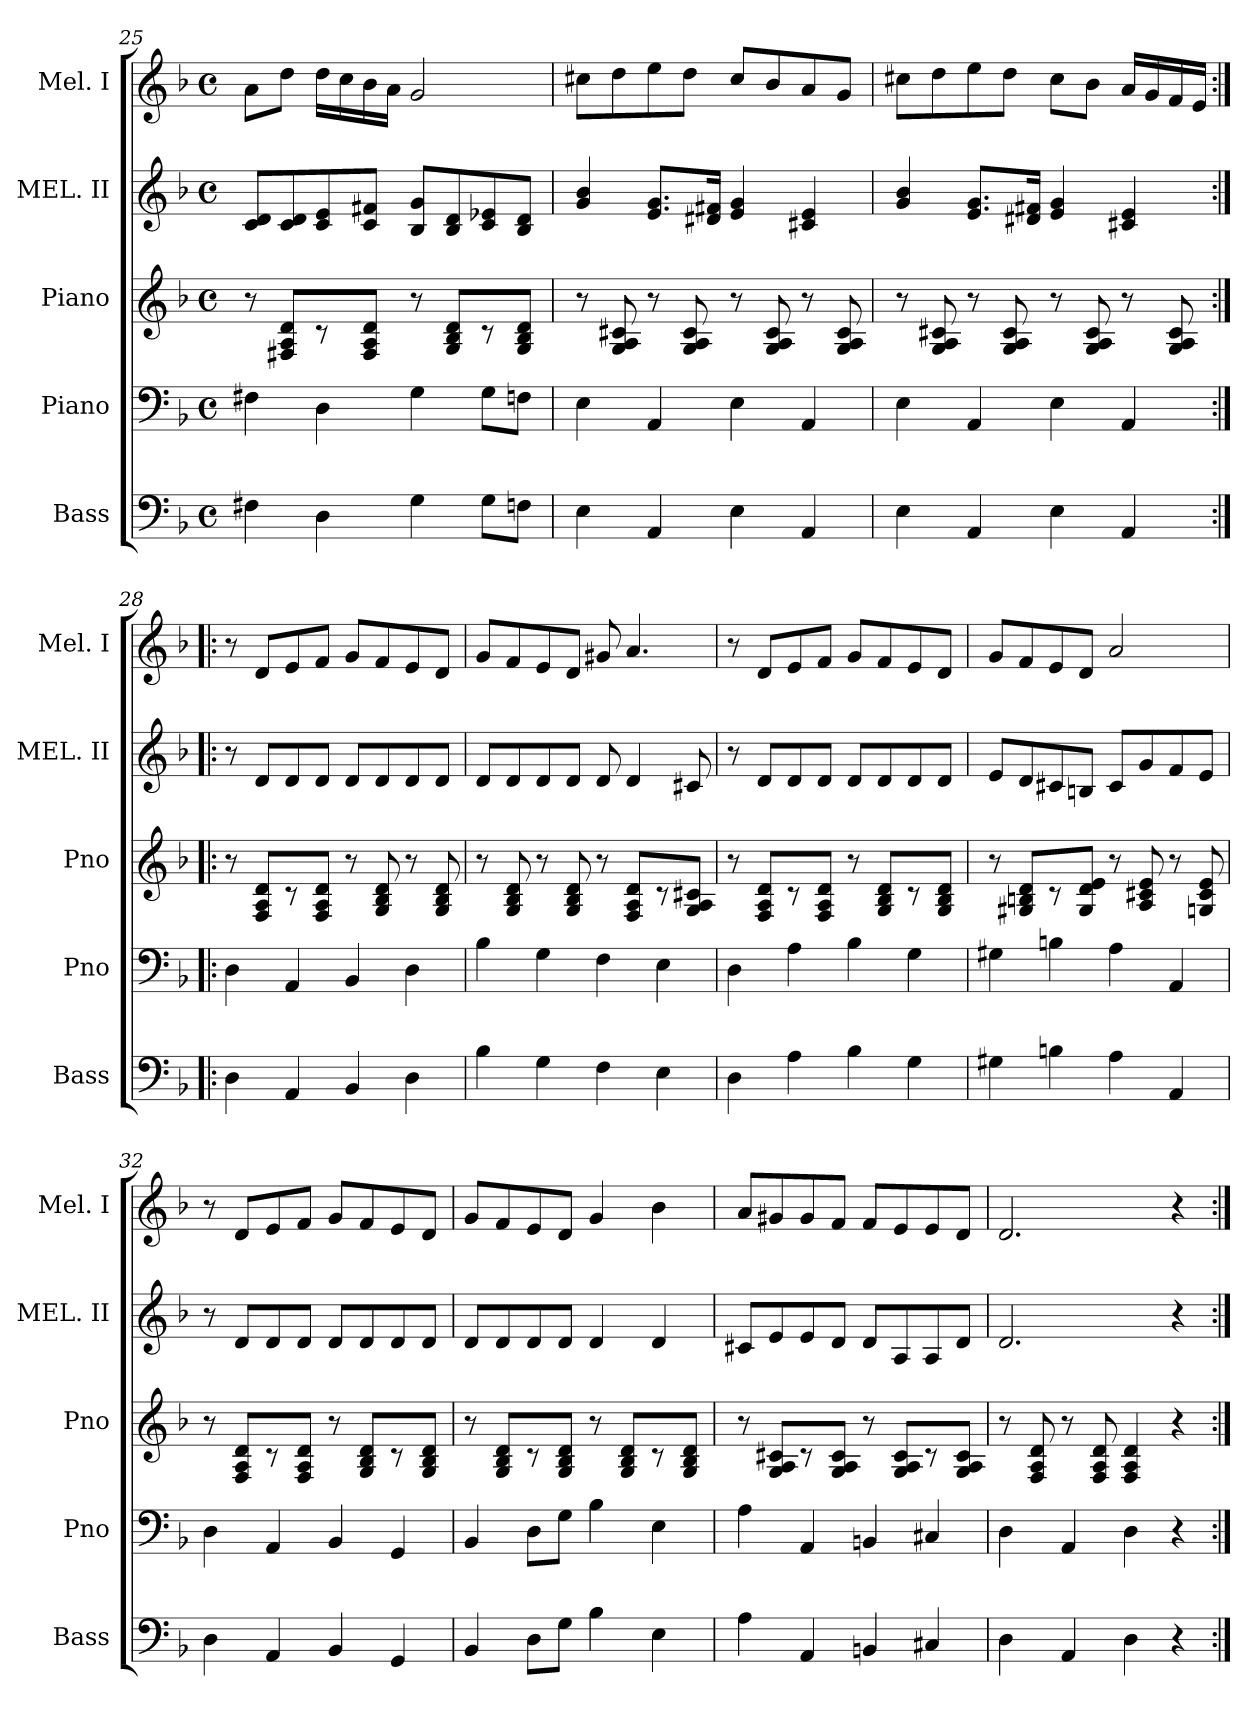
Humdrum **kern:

**kern	**kern	**kern	**kern	**kern
*part5	*part4	*part3	*part2	*part1
*staff5	*staff4	*staff3	*staff2	*staff1
*I"Bass	*I"Piano	*I"Piano	*I"MEL. II	*I"Mel. I
*I'Bass	*I'Pno	*I'Pno	*I'MEL. II	*I'Mel. I
*clefF4	*clefF4	*clefG2	*clefG2	*clefG2
*ITrd7c12	*	*	*	*
*k[b-]	*k[b-]	*k[b-]	*k[b-]	*k[b-]
*M4/4	*M4/4	*M4/4	*M4/4	*M4/4
*met(c)	*met(c)	*met(c)	*met(c)	*met(c)
=25	=25	=25	=25	=25
4FF#X\	4F#X\	8r	8c/ 8d/L	8a\L
.	.	8F#X/ 8A/ 8d/L	8c/ 8d/	8dd\J
4DD\	4D\	8r	8c/ 8e/	16dd\LL
.	.	.	.	16cc\
.	.	8F#/ 8A/ 8d/J	8c/ 8f#X/J	16b-\
.	.	.	.	16a\JJ
4GG\	4G\	8r	8B-/ 8g/L	2g/
.	.	8G/ 8B-/ 8d/L	8B-/ 8d/	.
8GG\L	8G\L	8r	8c/ 8e-X/	.
8FFn\J	8Fn\J	8G/ 8B-/ 8d/J	8B-/ 8d/J	.
=26	=26	=26	=26	=26
4EE\	4E\	8r	4g/ 4b-/	8cc#X\L
.	.	8G/ 8A/ 8c#X/	.	8dd\
4AAA/	4AA/	8r	8.e/ 8.g/L	8ee\
.	.	8G/ 8A/ 8c#/	.	8dd\J
.	.	.	16d#X/ 16f#X/Jk	.
4EE\	4E\	8r	4e/ 4g/	8cc#/L
.	.	8G/ 8A/ 8c#/	.	8b-/
4AAA/	4AA/	8r	4c#X/ 4e/	8a/
.	.	8G/ 8A/ 8c#/	.	8g/J
!!LO:PB:g=z
=27	=27	=27	=27	=27
4EE\	4E\	8r	4g/ 4b-/	8cc#X\L
.	.	8G/ 8A/ 8c#X/	.	8dd\
4AAA/	4AA/	8r	8.e/ 8.g/L	8ee\
.	.	8G/ 8A/ 8c#/	.	8dd\J
.	.	.	16d#X/ 16f#X/Jk	.
4EE\	4E\	8r	4e/ 4g/	8cc#\L
.	.	8G/ 8A/ 8c#/	.	8b-\J
4AAA/	4AA/	8r	4c#X/ 4e/	16a/LL
.	.	.	.	16g/
.	.	8G/ 8A/ 8c#/	.	16f/
.	.	.	.	16e/JJ
=28:|!|:	=28:|!|:	=28:|!|:	=28:|!|:	=28:|!|:
4DD\	4D\	8r	8r	8r
.	.	8F/ 8A/ 8d/L	8d/L	8d/L
4AAA/	4AA/	8r	8d/	8e/
.	.	8F/ 8A/ 8d/J	8d/J	8f/J
4BBB-/	4BB-/	8r	8d/L	8g/L
.	.	8G/ 8B-/ 8d/	8d/	8f/
4DD\	4D\	8r	8d/	8e/
.	.	8G/ 8B-/ 8d/	8d/J	8d/J
=29	=29	=29	=29	=29
4BB-\	4B-\	8r	8d/L	8g/L
.	.	8G/ 8B-/ 8d/	8d/	8f/
4GG\	4G\	8r	8d/	8e/
.	.	8G/ 8B-/ 8d/	8d/J	8d/J
4FF\	4F\	8r	8d/	8g#X/
.	.	8F/ 8A/ 8d/L	4d/	4.a/
4EE\	4E\	8r	.	.
.	.	8G/ 8A/ 8c#X/J	8c#X/	.
!!LO:LB:g=z
=30	=30	=30	=30	=30
4DD\	4D\	8r	8r	8r
.	.	8F/ 8A/ 8d/L	8d/L	8d/L
4AA\	4A\	8r	8d/	8e/
.	.	8F/ 8A/ 8d/J	8d/J	8f/J
4BB-\	4B-\	8r	8d/L	8g/L
.	.	8G/ 8B-/ 8d/L	8d/	8f/
4GG\	4G\	8r	8d/	8e/
.	.	8G/ 8B-/ 8d/J	8d/J	8d/J
=31	=31	=31	=31	=31
4GG#X\	4G#X\	8r	8e/L	8g/L
.	.	8G#X/ 8Bn/ 8d/L	8d/	8f/
4BBn\	4Bn\	8r	8c#X/	8e/
.	.	8G#/ 8d/ 8e/J	8Bn/J	8d/J
4AA\	4A\	8r	8c#/L	2a/
.	.	8A/ 8c#X/ 8e/	8g/	.
4AAA/	4AA/	8r	8f/	.
.	.	8Gn/ 8c#/ 8e/	8e/J	.
=32	=32	=32	=32	=32
4DD\	4D\	8r	8r	8r
.	.	8F/ 8A/ 8d/L	8d/L	8d/L
4AAA/	4AA/	8r	8d/	8e/
.	.	8F/ 8A/ 8d/J	8d/J	8f/J
4BBB-/	4BB-/	8r	8d/L	8g/L
.	.	8G/ 8B-/ 8d/L	8d/	8f/
4GGG/	4GG/	8r	8d/	8e/
.	.	8G/ 8B-/ 8d/J	8d/J	8d/J
=33	=33	=33	=33	=33
4BBB-/	4BB-/	8r	8d/L	8g/L
.	.	8G/ 8B-/ 8d/L	8d/	8f/
8DD\L	8D\L	8r	8d/	8e/
8GG\J	8G\J	8G/ 8B-/ 8d/J	8d/J	8d/J
4BB-\	4B-\	8r	4d/	4g/
.	.	8G/ 8B-/ 8d/L	.	.
4EE\	4E\	8r	4d/	4b-\
.	.	8G/ 8B-/ 8d/J	.	.
!!LO:PB:g=z
=34	=34	=34	=34	=34
4AA\	4A\	8r	8c#X/L	8a/L
.	.	8G/ 8A/ 8c#X/L	8e/	8g#X/
4AAA/	4AA/	8r	8e/	8g#/
.	.	8G/ 8A/ 8c#/J	8d/J	8f/J
4BBBn/	4BBn/	8r	8d/L	8f/L
.	.	8G/ 8A/ 8c#/L	8A/	8e/
4CC#X/	4C#X/	8r	8A/	8e/
.	.	8G/ 8A/ 8c#/J	8d/J	8d/J
=35	=35	=35	=35	=35
4DD\	4D\	8r	2.d/	2.d/
.	.	8F/ 8A/ 8d/	.	.
4AAA/	4AA/	8r	.	.
.	.	8F/ 8A/ 8d/	.	.
4DD\	4D\	4F/ 4A/ 4d/	.	.
4r	4r	4r	4r	4r
=:|!	=:|!	=:|!	=:|!	=:|!
*-	*-	*-	*-	*-
